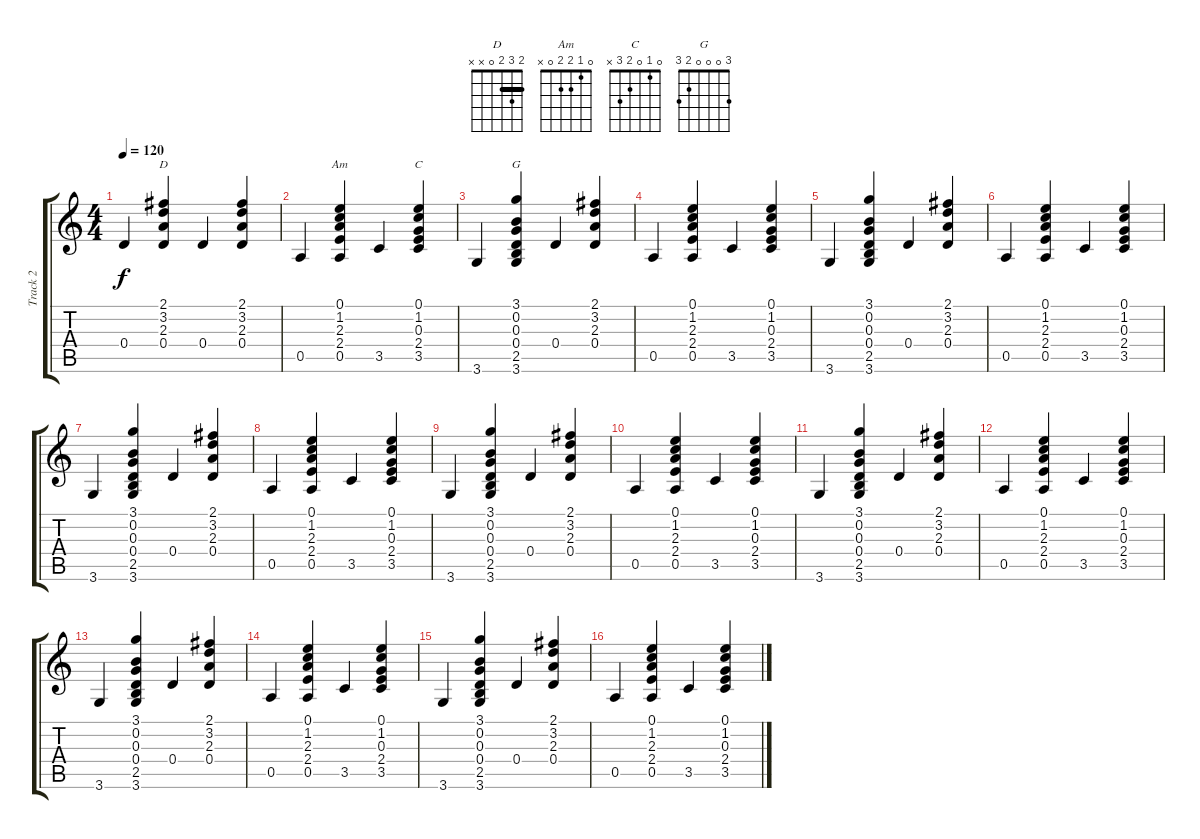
\track ("Track 2" "Track 2") {instrument acousticguitarsteel}
\staff {score tabs}
\tuning (E4 B3 G3 D3 A2 E2) {hide}
\chord ("D" 2 3 2 0 x x) {barre 2}
\chord ("Am" 0 1 2 2 0 x)
\chord ("C" 0 1 0 2 3 x)
\chord ("G" 3 0 0 0 2 3)
\ts (4 4)
\tempo 120
\clef g2
\ks c
0.4.4{dy f} (2.1 3.2 2.3 0.4).4{ch "D"} 0.4.4 (2.1 3.2 2.3 0.4).4 |
0.5.4 (0.1 1.2 2.3 2.4 0.5).4{ch "Am"} 3.5.4 (0.1 1.2 0.3 2.4 3.5).4{ch "C"} |
3.6.4 (3.1 0.2 0.3 0.4 2.5 3.6).4{ch "G"} 0.4.4 (2.1 3.2 2.3 0.4).4 |
0.5.4 (0.1 1.2 2.3 2.4 0.5).4 3.5.4 (0.1 1.2 0.3 2.4 3.5).4 |
3.6.4 (3.1 0.2 0.3 0.4 2.5 3.6).4 0.4.4 (2.1 3.2 2.3 0.4).4 |
0.5.4 (0.1 1.2 2.3 2.4 0.5).4 3.5.4 (0.1 1.2 0.3 2.4 3.5).4 |
3.6.4 (3.1 0.2 0.3 0.4 2.5 3.6).4 0.4.4 (2.1 3.2 2.3 0.4).4 |
0.5.4 (0.1 1.2 2.3 2.4 0.5).4 3.5.4 (0.1 1.2 0.3 2.4 3.5).4 |
3.6.4 (3.1 0.2 0.3 0.4 2.5 3.6).4 0.4.4 (2.1 3.2 2.3 0.4).4 |
0.5.4 (0.1 1.2 2.3 2.4 0.5).4 3.5.4 (0.1 1.2 0.3 2.4 3.5).4 |
3.6.4 (3.1 0.2 0.3 0.4 2.5 3.6).4 0.4.4 (2.1 3.2 2.3 0.4).4 |
0.5.4 (0.1 1.2 2.3 2.4 0.5).4 3.5.4 (0.1 1.2 0.3 2.4 3.5).4 |
3.6.4 (3.1 0.2 0.3 0.4 2.5 3.6).4 0.4.4 (2.1 3.2 2.3 0.4).4 |
0.5.4 (0.1 1.2 2.3 2.4 0.5).4 3.5.4 (0.1 1.2 0.3 2.4 3.5).4 |
3.6.4 (3.1 0.2 0.3 0.4 2.5 3.6).4 0.4.4 (2.1 3.2 2.3 0.4).4 |
0.5.4 (0.1 1.2 2.3 2.4 0.5).4 3.5.4 (0.1 1.2 0.3 2.4 3.5).4
